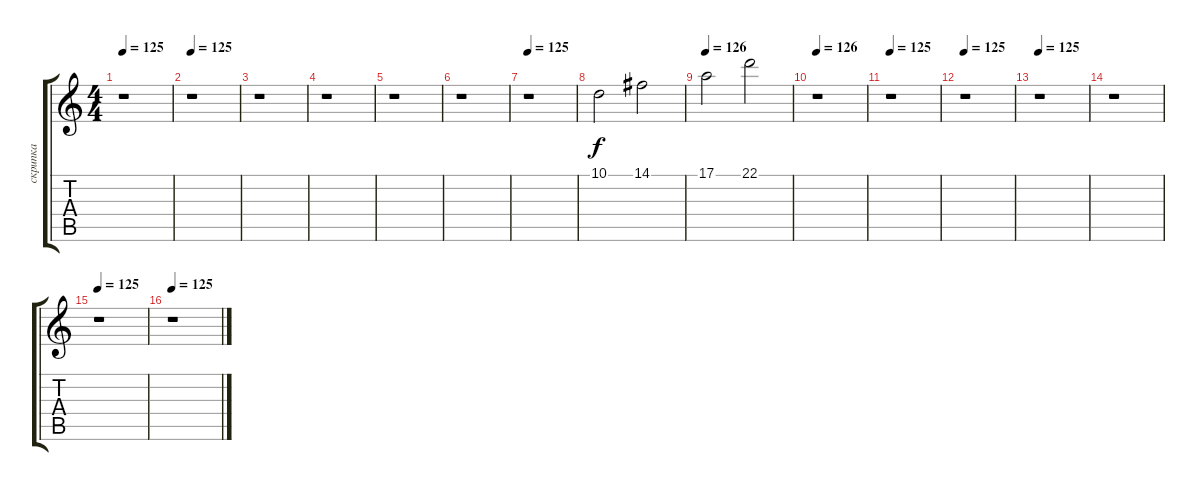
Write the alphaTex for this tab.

\track ("скрипка" "скрипка") {instrument pad6metallic}
\staff {score tabs}
\tuning (E4 B3 G3 D3 A2 E2) {hide}
\ts (4 4)
\tempo 125
\clef g2
\ks c
r.1{dy f} |
\tempo 125
r.1 |
r.1 |
r.1 |
r.1 |
r.1 |
\tempo 125
r.1 |
10.1.2 14.1.2 |
\tempo 126
17.1.2 22.1.2 |
\tempo 126
r.1 |
\tempo 125
r.1 |
\tempo 125
r.1 |
\tempo 125
r.1 |
r.1 |
\tempo 125
r.1 |
\tempo 125
r.1
